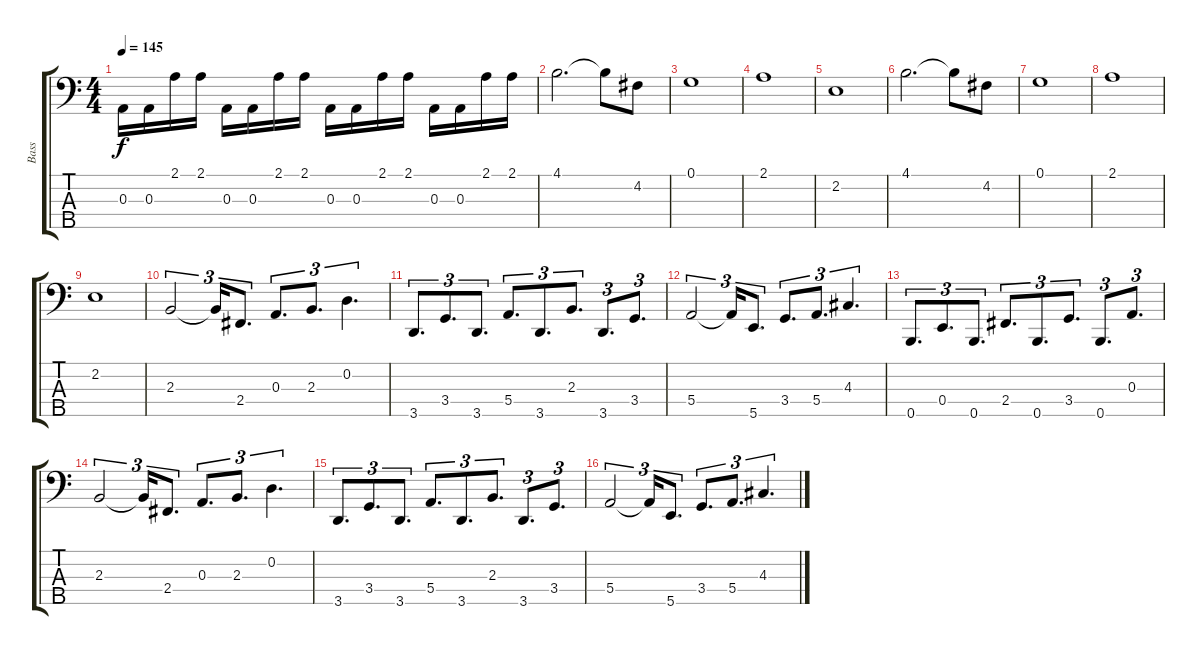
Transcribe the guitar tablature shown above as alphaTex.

\track ("Bass" "Bass") {instrument electricbassfinger}
\staff {score tabs}
\tuning (G2 D2 A1 E1 B0) {hide}
\ts (4 4)
\tempo 145
\clef f4
\ks c
0.3.16{dy f} 0.3.16 2.1.16 2.1.16 0.3.16 0.3.16 2.1.16 2.1.16 0.3.16 0.3.16 2.1.16 2.1.16 0.3.16 0.3.16 2.1.16 2.1.16 |
4.1.2{d instrument electricbassfinger} 4.1{t}.8 4.2.8 |
0.1.1 |
2.1.1 |
2.2.1 |
4.1.2{d} 4.1{t}.8 4.2.8 |
0.1.1 |
2.1.1 |
2.2.1{volume 16 instrument electricbassfinger} |
2.3.2{tu (3 2)} 2.3{t}.16{tu (3 2)} 2.4.8{d tu (3 2)} 0.3.8{d tu (3 2)} 2.3.8{d tu (3 2)} 0.2.4{d tu (3 2)} |
3.5.8{d tu (3 2)} 3.4.8{d tu (3 2)} 3.5.8{d tu (3 2)} 5.4.8{d tu (3 2)} 3.5.8{d tu (3 2)} 2.3.8{d tu (3 2)} 3.5.8{d tu (3 2)} 3.4.8{d tu (3 2)} |
5.4.2{tu (3 2)} 5.4{t}.16{tu (3 2)} 5.5.8{d tu (3 2)} 3.4.8{d tu (3 2)} 5.4.8{d tu (3 2)} 4.3.4{d tu (3 2)} |
0.5.8{d tu (3 2)} 0.4.8{d tu (3 2)} 0.5.8{d tu (3 2)} 2.4.8{d tu (3 2)} 0.5.8{d tu (3 2)} 3.4.8{d tu (3 2)} 0.5.8{d tu (3 2)} 0.3.8{d tu (3 2)} |
2.3.2{tu (3 2)} 2.3{t}.16{tu (3 2)} 2.4.8{d tu (3 2)} 0.3.8{d tu (3 2)} 2.3.8{d tu (3 2)} 0.2.4{d tu (3 2)} |
3.5.8{d tu (3 2)} 3.4.8{d tu (3 2)} 3.5.8{d tu (3 2)} 5.4.8{d tu (3 2)} 3.5.8{d tu (3 2)} 2.3.8{d tu (3 2)} 3.5.8{d tu (3 2)} 3.4.8{d tu (3 2)} |
5.4.2{tu (3 2)} 5.4{t}.16{tu (3 2)} 5.5.8{d tu (3 2)} 3.4.8{d tu (3 2)} 5.4.8{d tu (3 2)} 4.3.4{d tu (3 2)}
